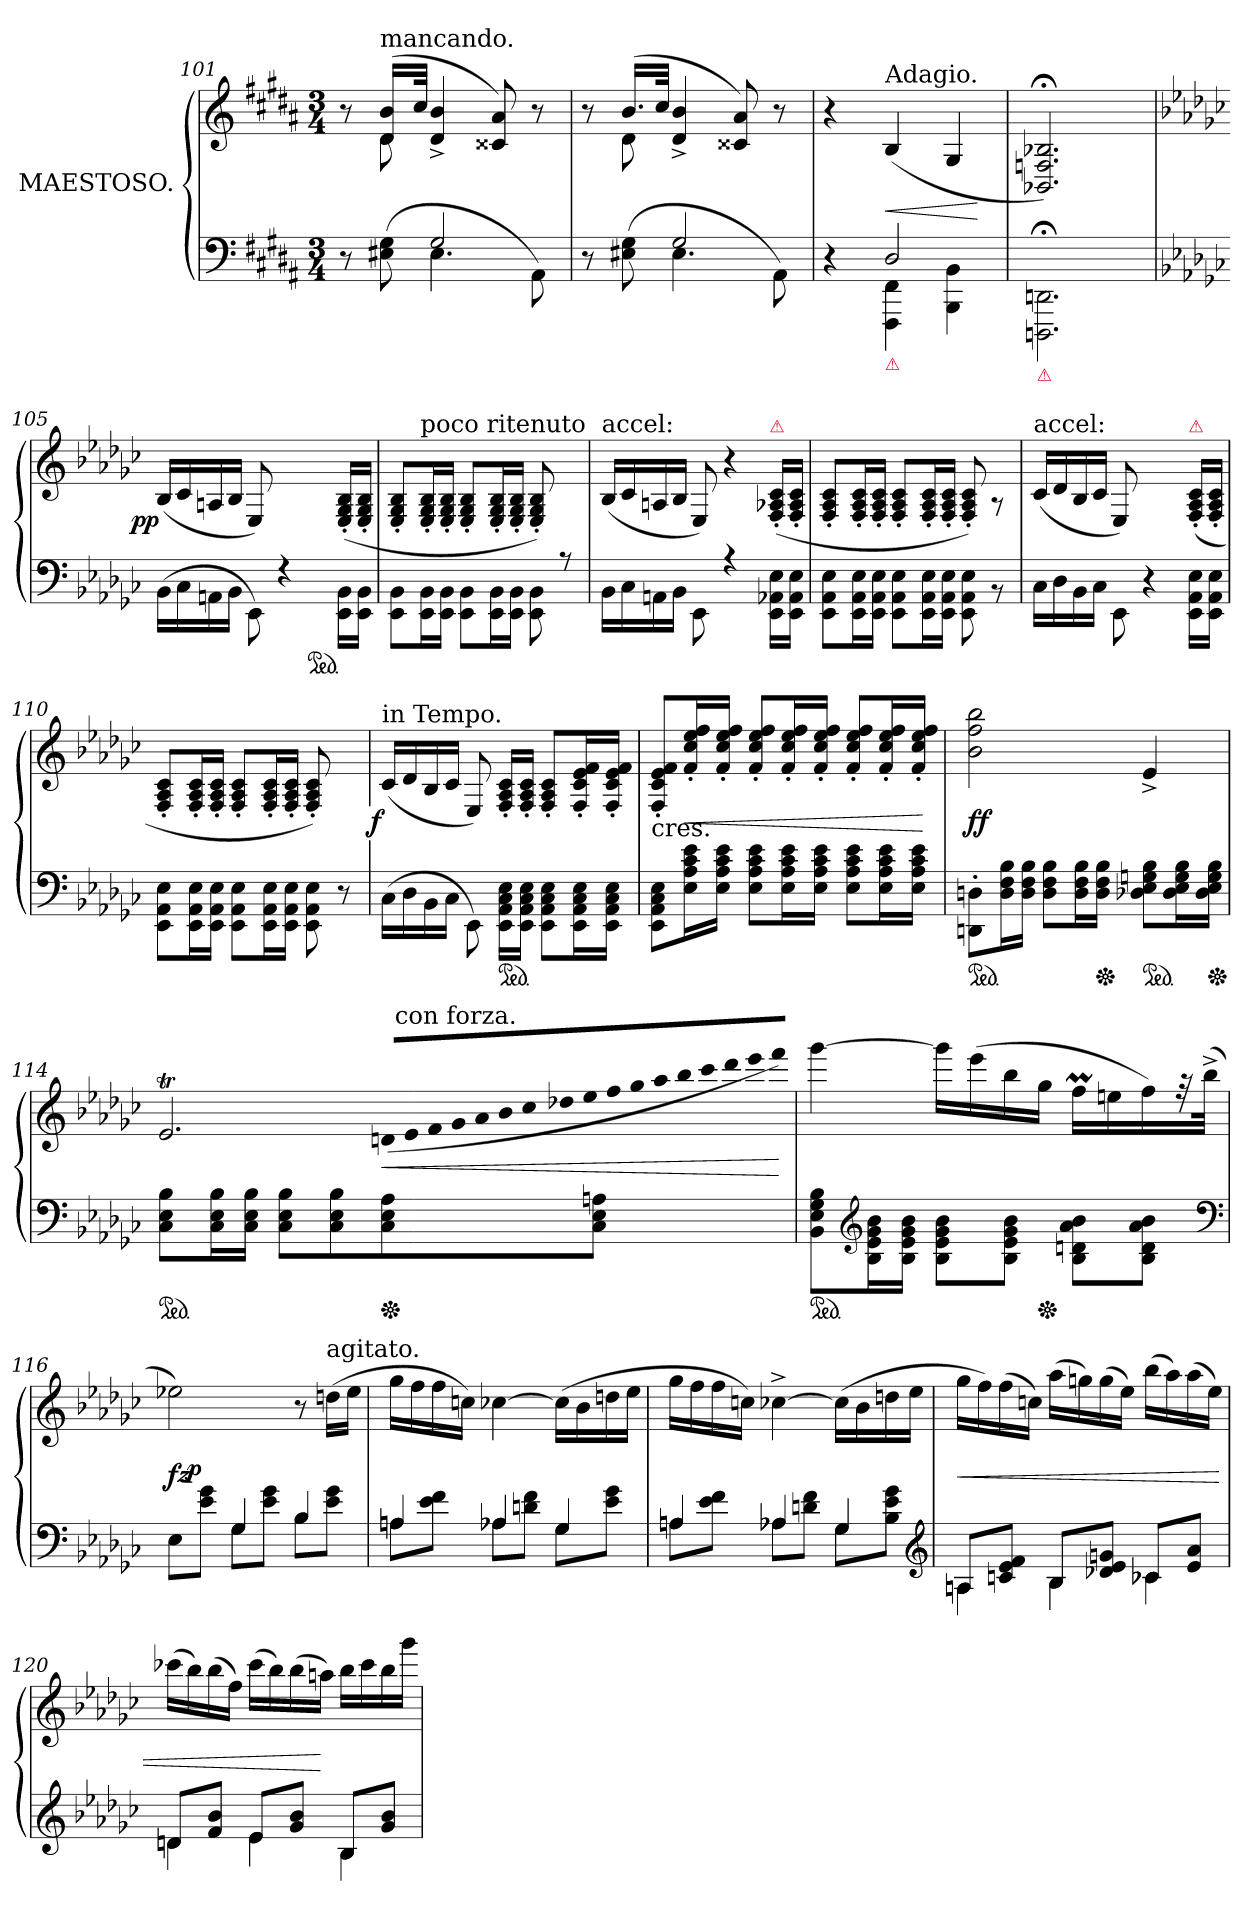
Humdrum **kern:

**kern	**kern	**dynam
*part1	*part1	*part1
*staff2	*staff1	*staff1/2
*I"MAESTOSO.	*	*
*clefF4	*clefG2	*
*k[f#c#g#d#a#]	*k[f#c#g#d#a#]	*
*M3/4	*M3/4	*
=101	=101	=101
*^	*^	*
4reyy	8r	8r	8rFyy	.
!	!	!LO:TX:a:t=mancando.	!	!
!	!	!LO:N:vis=16	!	!
.	(>8E#X 8G#	(16.d# 16.bLL	8d#	.
.	.	32cc#JJk	.	.
2G#	4.E#	4d#^< 4b^<	2rFyy	.
.	.	8c##X 8a#)	.	.
.	8AA#)	8r	.	.
=102	=102	=102	=102	=102
4reyy	8r	8r	8rAyy	.
.	(8E#X 8G#	(16.bLL	8d#	.
.	.	32cc#JJk	.	.
2G#	4.E#	4d#^< 4b^<	2rAyy	.
.	.	8c##X 8a#)	.	.
.	8AA#)	8r	.	.
*	*	*v	*v	*
=103	=103	=103	=103
4r	4rDDDyy	4r	.
!	!	!LO:TX:a:t=Adagio.	!
!LO:TX:b:color=crimson:t=⚠	!	!	!
2D#	4FFF# 4FF#	(>4B/	<
.	4BBB 4BB	4G#/	.
*v	*v	*	*
.	.	[
=104	=104	=104
!LO:TX:b:color=crimson:t=⚠	!	!
2.DDDn;\ 2.DDn;\	2.BB-X;</ 2.Fn;</ 2.B-X;</)	.
=105	=105	=105
*k[b-e-a-d-g-c-]	*k[b-e-a-d-g-c-]	*
!	!LO:TX:a:t=Tempo primo	!
!	!	!LO:DY:rj
*	*^	*
(<16BB-\LL	(>16B-/LL	2ryy	pp
16C-\	16c-/	.	.
16AAn\	16An/	.	.
16BB-\JJ	16B-/JJ	.	.
8EE-\)	8E-/)	.	.
4rF	4ryy	.	.
*ped	*	*	*
.	.	4ryy	.
16EE-\ 16BB-\LL	(>16E-'>/ 16G-'>/ 16B-'>/LL	.	.
16EE-\ 16BB-\JJ	16E-'>/ 16G-'>/ 16B-'>/JJ	.	.
*	*v	*v	*
=106	=106	=106
8EE-\ 8BB-\L	8E-'>/ 8G-'>/ 8B-'>/L	.
!	!LO:TX:a:t=poco ritenuto	!
16EE-\ 16BB-\L	16E-'>/ 16G-'>/ 16B-'>/L	.
16EE-\ 16BB-\JJ	16E-'>/ 16G-'>/ 16B-'>/JJ	.
8EE-\ 8BB-\L	8E-'>/ 8G-'>/ 8B-'>/L	.
16EE-\ 16BB-\L	16E-'>/ 16G-'>/ 16B-'>/L	.
16EE-\ 16BB-\JJ	16E-'>/ 16G-'>/ 16B-'>/JJ	.
8EE-\ 8BB-\	8E-'>/ 8G-'>/ 8B-'>/)	.
8rA	8rddyy	.
=107	=107	=107
!	!LO:TX:a:t=accel&colon;	!
16BB-\LL	(>16B-/LL	.
16C-\	16c-/	.
16AAn\	16An/	.
16BB-\JJ	16B-/JJ	.
8EE-\	8E-/)	.
4rA	4r	.
!	!LO:TX:a:color=crimson:t=⚠	!
16EE-\ 16AA-X\ 16E-\LL	(>16F'>/ 16A-X'>/ 16c-'>/LL	.
16EE-\ 16AA-\ 16E-\JJ	16F'>/ 16A-'>/ 16c-'>/JJ	.
=108	=108	=108
8EE-\ 8AA-\ 8E-\L	8F'>/ 8A-'>/ 8c-'>/L	.
16EE-\ 16AA-\ 16E-\L	16F'>/ 16A-'>/ 16c-'>/L	.
16EE-\ 16AA-\ 16E-\JJ	16F'>/ 16A-'>/ 16c-'>/JJ	.
8EE-\ 8AA-\ 8E-\L	8F'>/ 8A-'>/ 8c-'>/L	.
16EE-\ 16AA-\ 16E-\L	16F'>/ 16A-'>/ 16c-'>/L	.
16EE-\ 16AA-\ 16E-\JJ	16F'>/ 16A-'>/ 16c-'>/JJ	.
8EE-\ 8AA-\ 8E-\	8F'>/ 8A-'>/ 8c-'>/)	.
8rBB	8rA	.
=109	=109	=109
!	!LO:TX:a:t=accel&colon;	!
16C-\LL	(>16c-/LL	.
16D-\	16d-/	.
16BB-\	16B-/	.
16C-\JJ	16c-/JJ	.
8EE-\	8E-/)	.
4r	4ryy	.
!	!LO:TX:a:color=crimson:t=⚠	!
16EE-\ 16AA-\ 16E-\LL	(>16F'>/ 16A-'>/ 16c-'>/LL	.
16EE-\ 16AA-\ 16E-\JJ	16F'>/ 16A-'>/ 16c-'>/JJ	.
=110	=110	=110
8EE-\ 8AA-\ 8E-\L	8F'>/ 8A-'>/ 8c-'>/L	.
16EE-\ 16AA-\ 16E-\L	16F'>/ 16A-'>/ 16c-'>/L	.
16EE-\ 16AA-\ 16E-\JJ	16F'>/ 16A-'>/ 16c-'>/JJ	.
8EE-\ 8AA-\ 8E-\L	8F'>/ 8A-'>/ 8c-'>/L	.
16EE-\ 16AA-\ 16E-\L	16F'>/ 16A-'>/ 16c-'>/L	.
16EE-\ 16AA-\ 16E-\JJ	16F'>/ 16A-'>/ 16c-'>/JJ	.
8EE-\ 8AA-\ 8E-\	8F'>/ 8A-'>/ 8c-'>/)	.
8r	8rddyy	.
=111	=111	=111
!	!LO:TX:a:t=in Tempo.	!
!	!	!LO:DY:rj
(<16C-\LL	(>16c-/LL	f
16D-\	16d-/	.
16BB-\	16B-/	.
16C-\JJ	16c-/JJ	.
8EE-\)	8E-/)	.
*ped	*	*
16EE-\ 16AA-\ 16C-\ 16E-\LL	16F'>/ 16A-'>/ 16c-'>/LL	.
16EE-\ 16AA-\ 16C-\ 16E-\JJ	16F'>/ 16A-'>/ 16c-'>/JJ	.
8EE-\ 8AA-\ 8C-\ 8E-\L	8F'>/ 8A-'>/ 8c-'>/L	.
16EE-\ 16AA-\ 16C-\ 16E-\L	16F'>/ 16c-'>/ 16e-'>/ 16f'>/L	.
16EE-\ 16AA-\ 16C-\ 16E-\JJ	16F'>/ 16c-'>/ 16e-'>/ 16f'>/JJ	.
=112	=112	=112
!	!LO:TX:c:t=cres.	!
8EE-\ 8AA-\ 8C-\ 8E-\L	8F'>/ 8c-'>/ 8e-'>/ 8f'>/L	.
16E- 16A- 16c- 16e-L	16f'> 16cc-'> 16ee-'> 16ff'>L	<
16E- 16A- 16c- 16e-JJ	16f'> 16cc-'> 16ee-'> 16ff'>JJ	.
8E- 8A- 8c- 8e-L	8f'>/ 8cc-'>/ 8ee-'>/ 8ff'>/L	.
16E- 16A- 16c- 16e-L	16f'>/ 16cc-'>/ 16ee-'>/ 16ff'>/L	.
16E- 16A- 16c- 16e-JJ	16f'>/ 16cc-'>/ 16ee-'>/ 16ff'>/JJ	.
8E- 8A- 8c- 8e-L	8f'>/ 8cc-'>/ 8ee-'>/ 8ff'>/L	.
16E- 16A- 16c- 16e-L	16f'>/ 16cc-'>/ 16ee-'>/ 16ff'>/L	.
16E- 16A- 16c- 16e-JJ	16f'>/ 16cc-'>/ 16ee-'>/ 16ff'>/JJ	.
.	.	[
=113	=113	=113
*ped	*	*
8DDn'>\ 8Dn'>\L	2b- 2ff 2bb-	ff
16D\ 16F\ 16B-\L	.	.
16D\ 16F\ 16B-\JJ	.	.
8D 8F 8B-L	.	.
16D 16F 16B-L	.	.
*Xped	*	*
16D 16F 16B-JJ	.	.
*ped	*	*
8D-X 8E- 8Gn 8B-L	4e-^>	.
16D- 16E- 16G 16B-L	.	.
*Xped	*	*
16D- 16E- 16G 16B-JJ	.	.
=114	=114	=114
!	!LO:N:vis=2.	!
*ped	*	*
8C- 8E- 8B-L	2e-T	.
16C- 16E- 16B-L	.	.
16C- 16E- 16B-JJ	.	.
8C- 8E- 8B-L	.	.
8C- 8E- 8B-	.	.
*	*Xtuplet	*
!	!LO:N:vis=8	!
*Xped	*	*
8C- 8E- 8A-	(<68dn!/L	<
!	!LO:TX:a:t=con forza.	!
!	!LO:N:vis=8	!
.	68e-!/	.
!	!LO:N:vis=8	!
.	68f!/	.
!	!LO:N:vis=8	!
.	68g-!/	.
!	!LO:N:vis=8	!
.	68a-!/	.
!	!LO:N:vis=8	!
.	68b-!/	.
!	!LO:N:vis=8	!
.	68cc-!/	.
!	!LO:N:vis=8	!
.	68dd-X!/	.
!	!LO:N:vis=8	!
.	68ee-!/	.
8C- 8E- 8AnJ	.	.
!	!LO:N:vis=8	!
.	68ff!/	.
!	!LO:N:vis=8	!
.	68gg-!/	.
!	!LO:N:vis=8	!
.	68aa-!/	.
!	!LO:N:vis=8	!
.	68bb-!/	.
!	!LO:N:vis=8	!
.	68ccc-!/	.
!	!LO:N:vis=8	!
.	68ddd-!/	.
!	!LO:N:vis=8	!
.	68eee-!/	.
!	!LO:N:vis=8	!
.	68fff!/J)	.
.	.	[
=115	=115	=115
!LO:TX:b:color=crimson:t=⚠	!	!
!	!	!LO:DY:b=2
*ped	*	*
8BB-\ 8E-\ 8G-\ 8B-\L	[4ggg-	fz fff
*clefG2	*	*
16B-\ 16e-\ 16g-\ 16b-\L	.	.
16B-\ 16e-\ 16g-\ 16b-\JJ	.	.
8B-\ 8e-\ 8g-\ 8b-\L	16ggg-LL]	.
.	(>16eee-	.
8B-\ 8e-\ 8g-\ 8b-\J	16bb-	.
*Xped	*	*
.	16gg-JJ	.
8B-\ 8dn\ 8a-\ 8b-\L	16ffmLL	.
.	16een	.
8B-\ 8d\ 8a-\ 8b-\J	16ff)	.
.	32r	.
.	(>32bb-^<JJk	.
*clefF4	*	*
=116	=116	=116
*^	*^	*
4ryy	8E-\L	2ee-X)	8ryy	fz
!	!	!	!	!LO:DY:rj
.	8e-\ 8g-\J	.	2ryy	p
4G-/	8G-\L	.	.	.
.	8e-\ 8g-\J	.	.	.
4B-/	8B-\L	8r	.	.
!	!	!LO:TX:a:t=agitato.	!	!
.	8e-\ 8g-\J	(>16ddnLL	8ryy	.
.	.	16ee-JJ	.	.
*	*	*v	*v	*
=117	=117	=117	=117
4An	8AnL	16gg-LL	.
.	.	16ff	.
.	8e- 8fJ	16ff	.
.	.	16ccnJJ)	.
4A-X	8A-XL	[4cc-X	.
.	8dn 8fJ	.	.
4G-	8G-L	(>16cc-LL]	.
.	.	16b-	.
.	8e- 8g-J	16ddn	.
.	.	16ee-JJ	.
=118	=118	=118	=118
4An	8AnL	16gg-LL	.
.	.	16ff	.
.	8e- 8fJ	16ff	.
.	.	16ccnJJ)	.
4A-X	8A-XL	[4cc-X^>	.
.	8dn 8fJ	.	.
4G-	8G-L	(>16cc-LL]	.
.	.	16b-	.
.	8B- 8e- 8g-J	16ddn	.
.	.	16ee-JJ	.
*clefG2	*	*	*
=119	=119	=119	=119
8AnL	4An	16gg-LL	<
.	.	16ff)	.
8cn 8e- 8fJ	.	(>16ff	.
.	.	16ccnJJ)	.
8B-L	4B-	(>16aa-LL	.
.	.	16ggn)	.
8d-X 8e- 8gnJ	.	(>16gg	.
.	.	16ee-JJ)	.
8c-XL	4c-X	(>16bb-LL	.
.	.	16aa-)	.
8e- 8a-J	.	(>16aa-	.
.	.	16ee-JJ)	.
=120	=120	=120	=120
8dnL	4dn	(>16ccc-XLL	.
.	.	16bb-)	.
8f 8b-J	.	(>16bb-	.
.	.	16ffJJ)	.
8e-L	4e-	(>16ccc-LL	.
.	.	16bb-)	.
8g- 8b-J	.	(>16bb-	.
.	.	16aanJJ)	[
8B-L	4B-	16bb-LL	.
.	.	16ccc-	.
8g- 8b-J	.	16bb-	.
.	.	16ggg-JJ	.
*v	*v	*	*
=	=	=
*-	*-	*-
